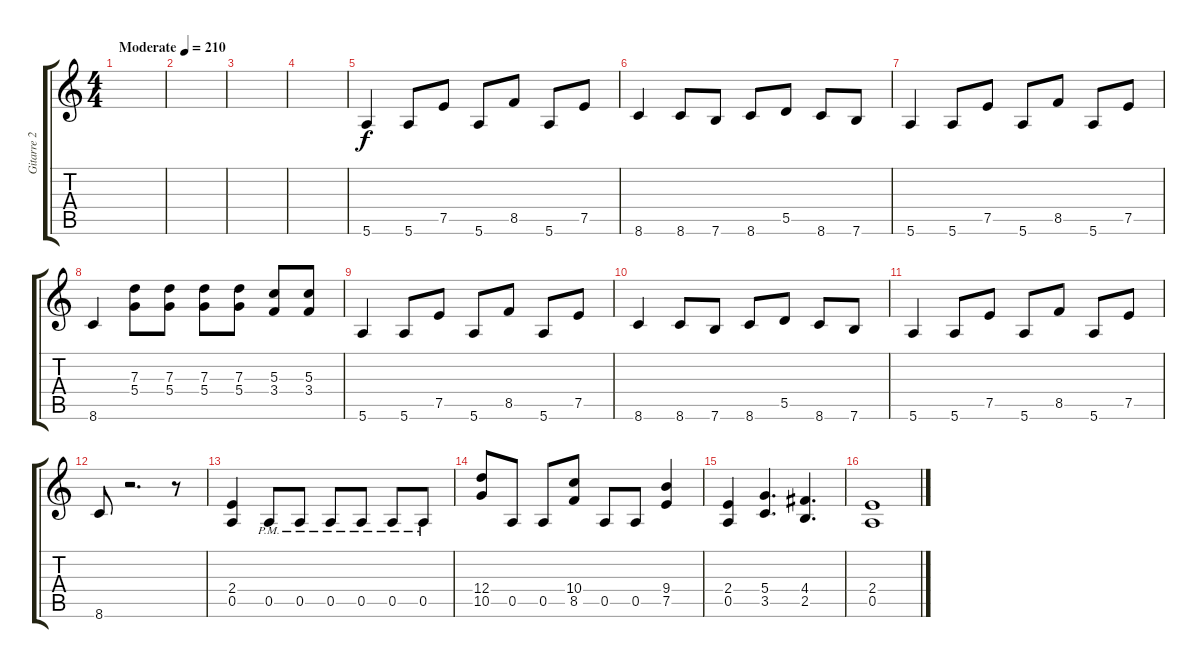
\track ("Gitarre 2" "Gitarre 2") {instrument distortionguitar}
\staff {score tabs}
\tuning (E4 B3 G3 D3 A2 E2) {hide}
\ts (4 4)
\tempo (210 "Moderate")
\clef g2
\ks c
|
|
|
|
5.6.4 5.6.8 7.5.8 5.6.8 8.5.8 5.6.8 7.5.8 |
8.6.4 8.6.8 7.6.8 8.6.8 5.5.8 8.6.8 7.6.8 |
5.6.4 5.6.8 7.5.8 5.6.8 8.5.8 5.6.8 7.5.8 |
8.6.4 (7.3 5.4).8 (7.3 5.4).8 (7.3 5.4).8 (7.3 5.4).8 (5.3 3.4).8 (5.3 3.4).8 |
5.6.4 5.6.8 7.5.8 5.6.8 8.5.8 5.6.8 7.5.8 |
8.6.4 8.6.8 7.6.8 8.6.8 5.5.8 8.6.8 7.6.8 |
5.6.4 5.6.8 7.5.8 5.6.8 8.5.8 5.6.8 7.5.8 |
8.6.8 r.2{d} r.8 |
(2.4 0.5).4 0.5{pm}.8 0.5{pm}.8 0.5{pm}.8 0.5{pm}.8 0.5{pm}.8 0.5{pm}.8 |
(12.4 10.5).8 0.5.8 0.5.8 (10.4 8.5).8 0.5.8 0.5.8 (9.4 7.5).4 |
(2.4 0.5).4 (5.4 3.5).4{d} (4.4 2.5).4{d} |
(2.4 0.5).1
